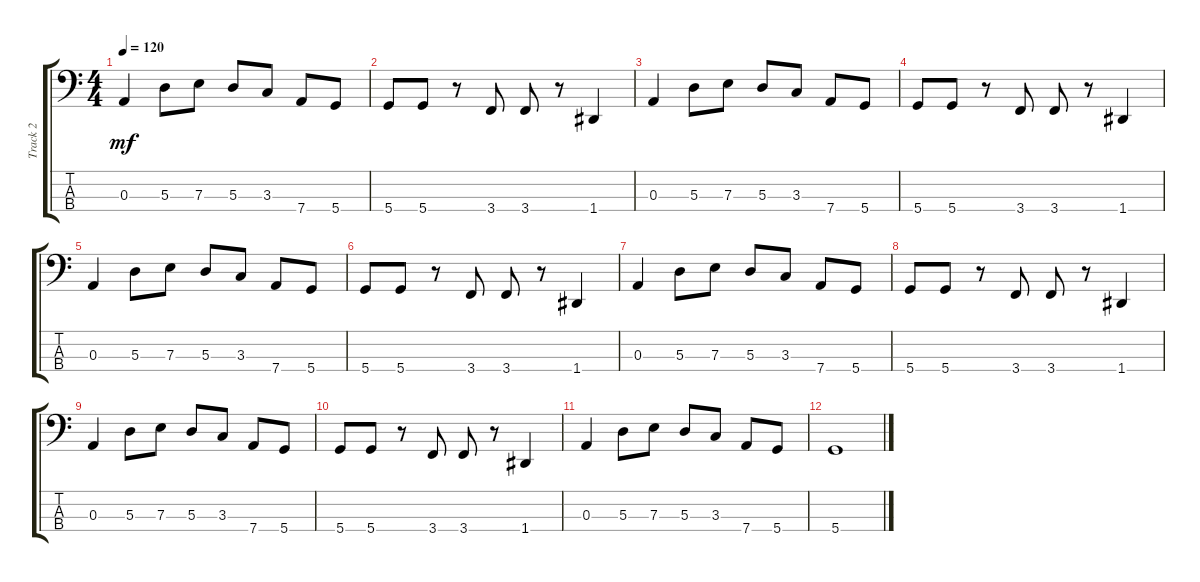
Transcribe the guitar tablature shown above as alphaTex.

\track ("Track 2" "Track 2") {instrument electricbassfinger}
\staff {score tabs}
\tuning (G2 D2 A1 D1) {hide}
\ts (4 4)
\tempo 120
\clef f4
\ks c
0.3.4{dy mf} 5.3.8 7.3.8 5.3.8 3.3.8 7.4.8 5.4.8 |
5.4.8 5.4.8 r.8 3.4.8 3.4.8 r.8 1.4.4 |
0.3.4 5.3.8 7.3.8 5.3.8 3.3.8 7.4.8 5.4.8 |
5.4.8 5.4.8 r.8 3.4.8 3.4.8 r.8 1.4.4 |
0.3.4 5.3.8 7.3.8 5.3.8 3.3.8 7.4.8 5.4.8 |
5.4.8 5.4.8 r.8 3.4.8 3.4.8 r.8 1.4.4 |
0.3.4 5.3.8 7.3.8 5.3.8 3.3.8 7.4.8 5.4.8 |
5.4.8 5.4.8 r.8 3.4.8 3.4.8 r.8 1.4.4 |
0.3.4 5.3.8 7.3.8 5.3.8 3.3.8 7.4.8 5.4.8 |
5.4.8 5.4.8 r.8 3.4.8 3.4.8 r.8 1.4.4 |
0.3.4 5.3.8 7.3.8 5.3.8 3.3.8 7.4.8 5.4.8 |
5.4.1
